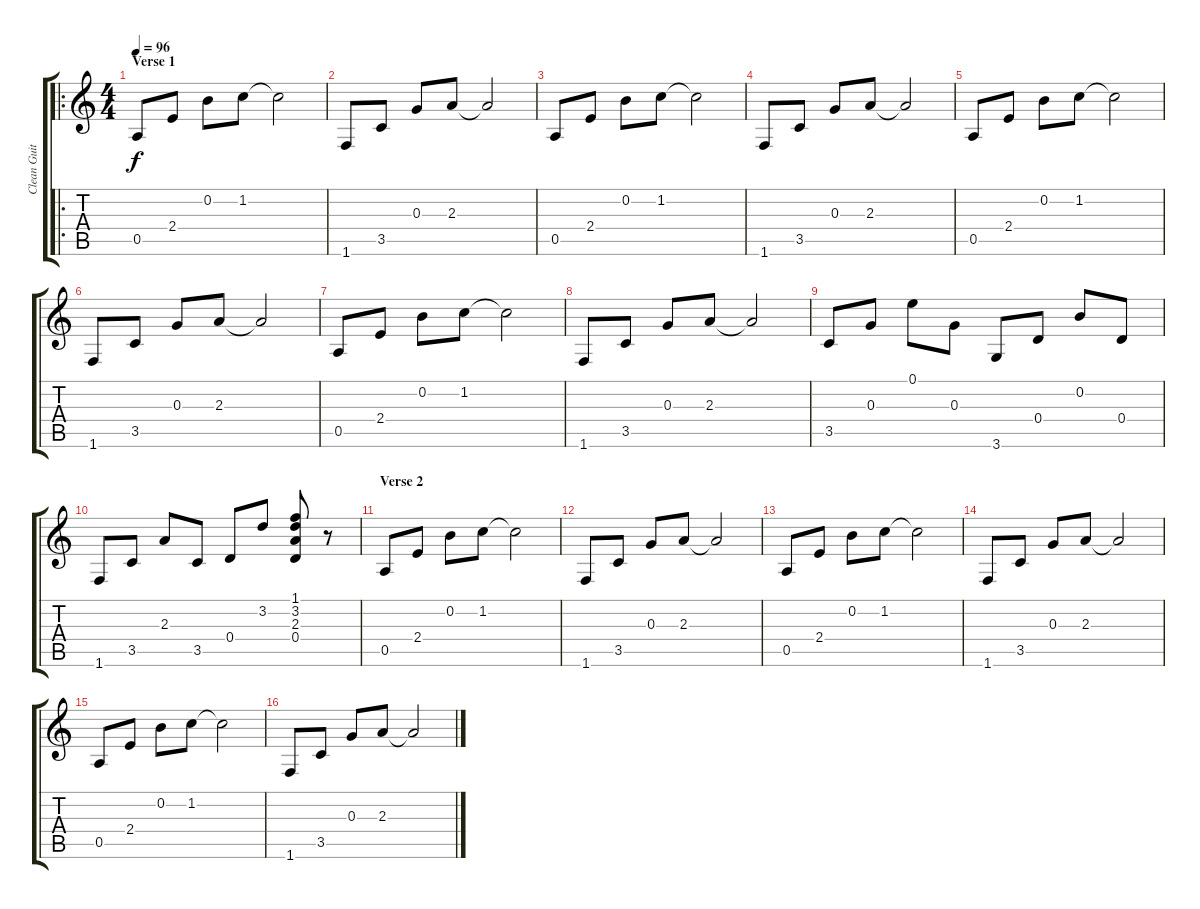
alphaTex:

\track ("Clean Guitar" "Clean Guit") {instrument electricguitarjazz}
\staff {score tabs}
\tuning (E4 B3 G3 D3 A2 E2) {hide}
\ro
\ts (4 4)
\section ("" "Verse 1")
\tempo 96
\clef g2
\ks c
0.5.8{dy f instrument electricguitarjazz} 2.4.8 0.2.8 1.2.8 1.2{t}.2 |
1.6.8 3.5.8 0.3.8 2.3.8 2.3{t}.2 |
0.5.8 2.4.8 0.2.8 1.2.8 1.2{t}.2 |
1.6.8 3.5.8 0.3.8 2.3.8 2.3{t}.2 |
0.5.8 2.4.8 0.2.8 1.2.8 1.2{t}.2 |
1.6.8 3.5.8 0.3.8 2.3.8 2.3{t}.2 |
0.5.8 2.4.8 0.2.8 1.2.8 1.2{t}.2 |
1.6.8 3.5.8 0.3.8 2.3.8 2.3{t}.2 |
3.5.8 0.3.8 0.1.8 0.3.8 3.6.8 0.4.8 0.2.8 0.4.8 |
1.6.8 3.5.8 2.3.8 3.5.8 0.4.8 3.2.8 (1.1 3.2 2.3 0.4).8 r.8 |
\section ("" "Verse 2")
0.5.8 2.4.8 0.2.8 1.2.8 1.2{t}.2 |
1.6.8 3.5.8 0.3.8 2.3.8 2.3{t}.2 |
0.5.8 2.4.8 0.2.8 1.2.8 1.2{t}.2 |
1.6.8 3.5.8 0.3.8 2.3.8 2.3{t}.2 |
0.5.8 2.4.8 0.2.8 1.2.8 1.2{t}.2 |
1.6.8 3.5.8 0.3.8 2.3.8 2.3{t}.2
